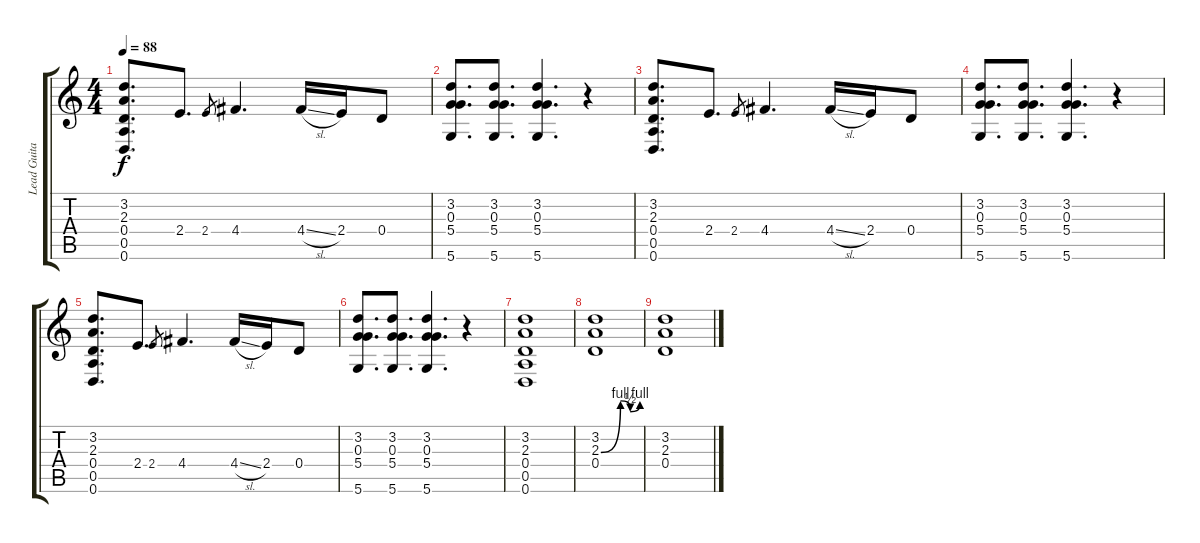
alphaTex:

\track ("Lead Guitar 1" "Lead Guita") {instrument electricguitarclean}
\staff {score tabs}
\tuning (E4 B3 G3 D3 A2 D2) {hide}
\ts (4 4)
\tempo 88
\clef g2
\ks c
(3.2 2.3 0.4 0.5 0.6).8{d dy f} 2.4.8{d} 2.4.8{gr} 4.4.4{d} 4.4{sl}.16 2.4.16 0.4.8 |
(3.2 0.3 5.4 5.6).8{d} (3.2 0.3 5.4 5.6).8{d} (3.2 0.3 5.4 5.6).4{d} r.4 |
(3.2 2.3 0.4 0.5 0.6).8{d} 2.4.8{d} 2.4.8{gr} 4.4.4{d} 4.4{sl}.16 2.4.16 0.4.8 |
(3.2 0.3 5.4 5.6).8{d} (3.2 0.3 5.4 5.6).8{d} (3.2 0.3 5.4 5.6).4{d} r.4 |
(3.2 2.3 0.4 0.5 0.6).8{d} 2.4.8{d} 2.4.8{gr} 4.4.4{d} 4.4{sl}.16 2.4.16 0.4.8 |
(3.2 0.3 5.4 5.6).8{d} (3.2 0.3 5.4 5.6).8{d} (3.2 0.3 5.4 5.6).4{d} r.4 |
(3.2 2.3 0.4 0.5 0.6).1 |
(3.2 2.3{be (custom 0 0 30 4 45 2 60 4)} 0.4).1 |
(3.2 2.3 0.4).1
